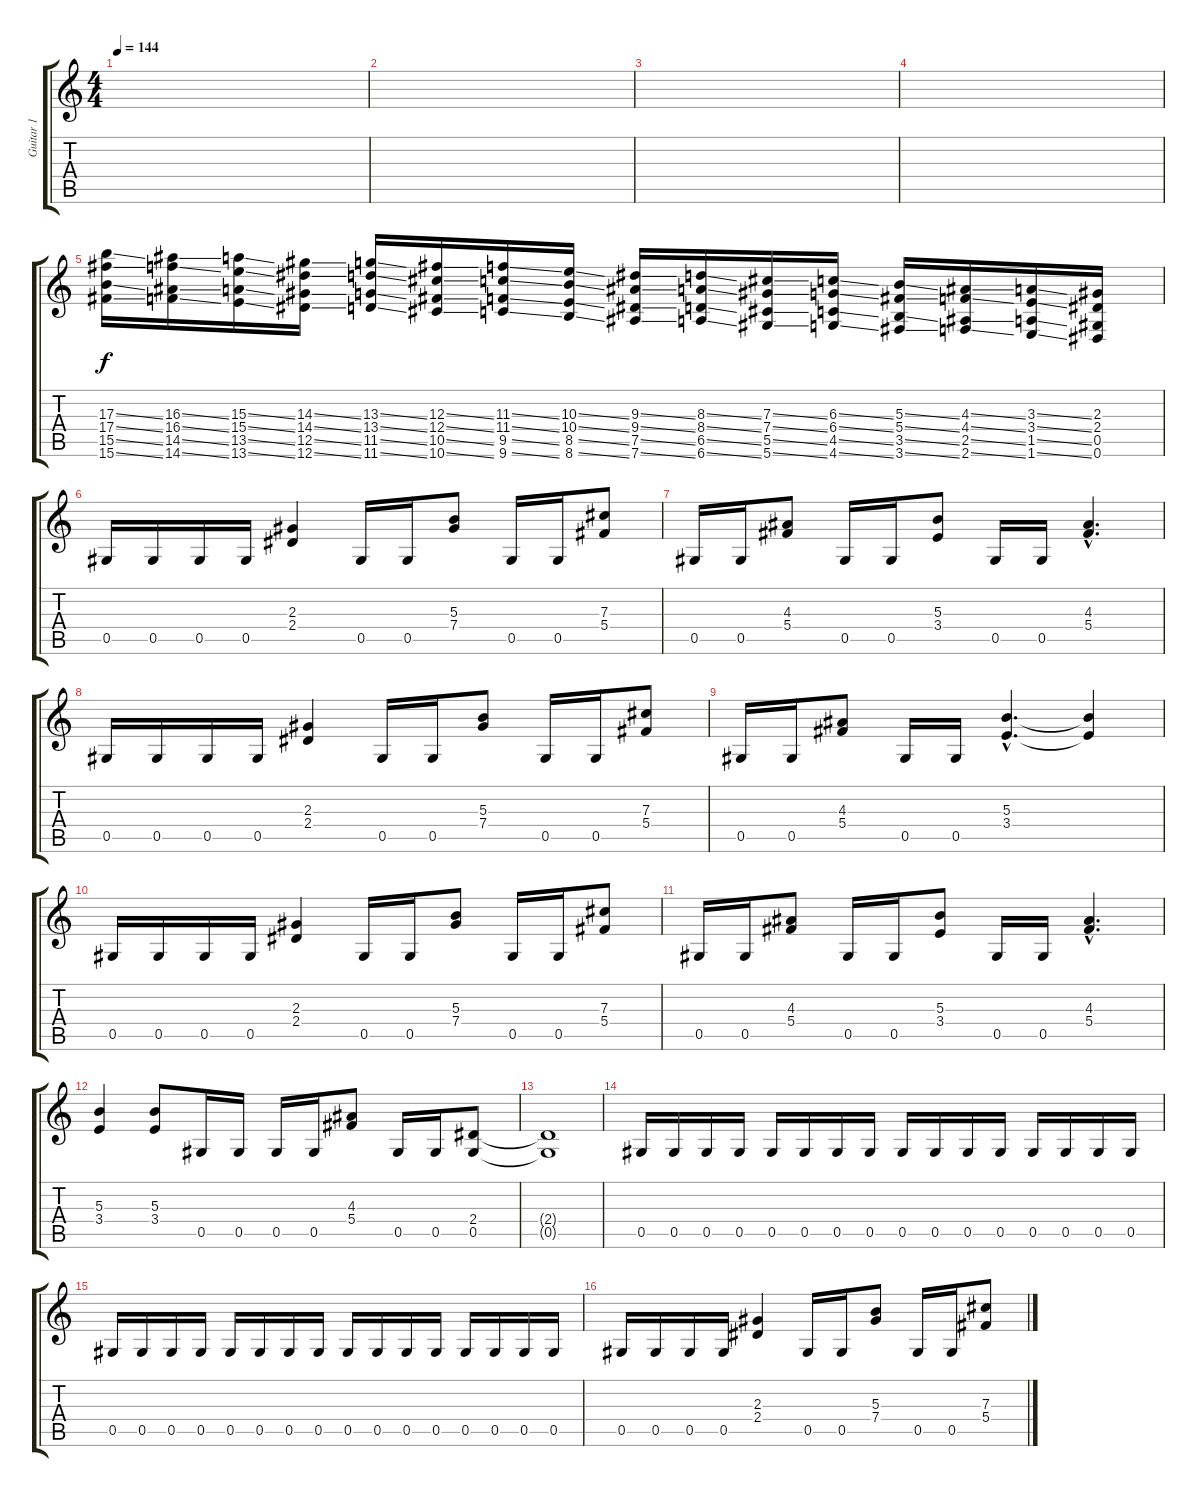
\track ("Guitar 1" "Guitar 1") {instrument distortionguitar}
\staff {score tabs}
\tuning (Eb4 Bb3 Gb3 Db3 Ab2 Eb2) {hide}
\ts (4 4)
\tempo 144
\clef g2
\ks c
|
|
|
|
(17.3{ss} 17.4{ss} 15.5{ss} 15.6{ss}).16 (16.3{ss} 16.4{ss} 14.5{ss} 14.6{ss}).16 (15.3{ss} 15.4{ss} 13.5{ss} 13.6{ss}).16 (14.3{ss} 14.4{ss} 12.5{ss} 12.6{ss}).16 (13.3{ss} 13.4{ss} 11.5{ss} 11.6{ss}).16 (12.3{ss} 12.4{ss} 10.5{ss} 10.6{ss}).16 (11.3{ss} 11.4{ss} 9.5{ss} 9.6{ss}).16 (10.3{ss} 10.4{ss} 8.5{ss} 8.6{ss}).16 (9.3{ss} 9.4{ss} 7.5{ss} 7.6{ss}).16 (8.3{ss} 8.4{ss} 6.5{ss} 6.6{ss}).16 (7.3{ss} 7.4{ss} 5.5{ss} 5.6{ss}).16 (6.3{ss} 6.4{ss} 4.5{ss} 4.6{ss}).16 (5.3{ss} 5.4{ss} 3.5{ss} 3.6{ss}).16 (4.3{ss} 4.4{ss} 2.5{ss} 2.6{ss}).16 (3.3{ss} 3.4{ss} 1.5{ss} 1.6{ss}).16 (2.3 2.4 0.5 0.6).16 |
0.5.16 0.5.16 0.5.16 0.5.16 (2.3 2.4).4 0.5.16 0.5.16 (5.3 7.4).8 0.5.16 0.5.16 (7.3 5.4).8 |
0.5.16 0.5.16 (4.3 5.4).8 0.5.16 0.5.16 (5.3 3.4).8 0.5.16 0.5.16 (4.3{hac} 5.4{hac}).4{d} |
0.5.16 0.5.16 0.5.16 0.5.16 (2.3 2.4).4 0.5.16 0.5.16 (5.3 7.4).8 0.5.16 0.5.16 (7.3 5.4).8 |
0.5.16 0.5.16 (4.3 5.4).8 0.5.16 0.5.16 (5.3{hac} 3.4{hac}).4{d} (5.3{t} 3.4{t}).4 |
0.5.16 0.5.16 0.5.16 0.5.16 (2.3 2.4).4 0.5.16 0.5.16 (5.3 7.4).8 0.5.16 0.5.16 (7.3 5.4).8 |
0.5.16 0.5.16 (4.3 5.4).8 0.5.16 0.5.16 (5.3 3.4).8 0.5.16 0.5.16 (4.3{hac} 5.4{hac}).4{d} |
(5.3 3.4).4 (5.3 3.4).8 0.5.16 0.5.16 0.5.16 0.5.16 (4.3 5.4).8 0.5.16 0.5.16 (2.4 0.5).8 |
(2.4{t} 0.5{t}).1 |
0.5.16 0.5.16 0.5.16 0.5.16 0.5.16 0.5.16 0.5.16 0.5.16 0.5.16 0.5.16 0.5.16 0.5.16 0.5.16 0.5.16 0.5.16 0.5.16 |
0.5.16 0.5.16 0.5.16 0.5.16 0.5.16 0.5.16 0.5.16 0.5.16 0.5.16 0.5.16 0.5.16 0.5.16 0.5.16 0.5.16 0.5.16 0.5.16 |
0.5.16 0.5.16 0.5.16 0.5.16 (2.3 2.4).4 0.5.16 0.5.16 (5.3 7.4).8 0.5.16 0.5.16 (7.3 5.4).8
